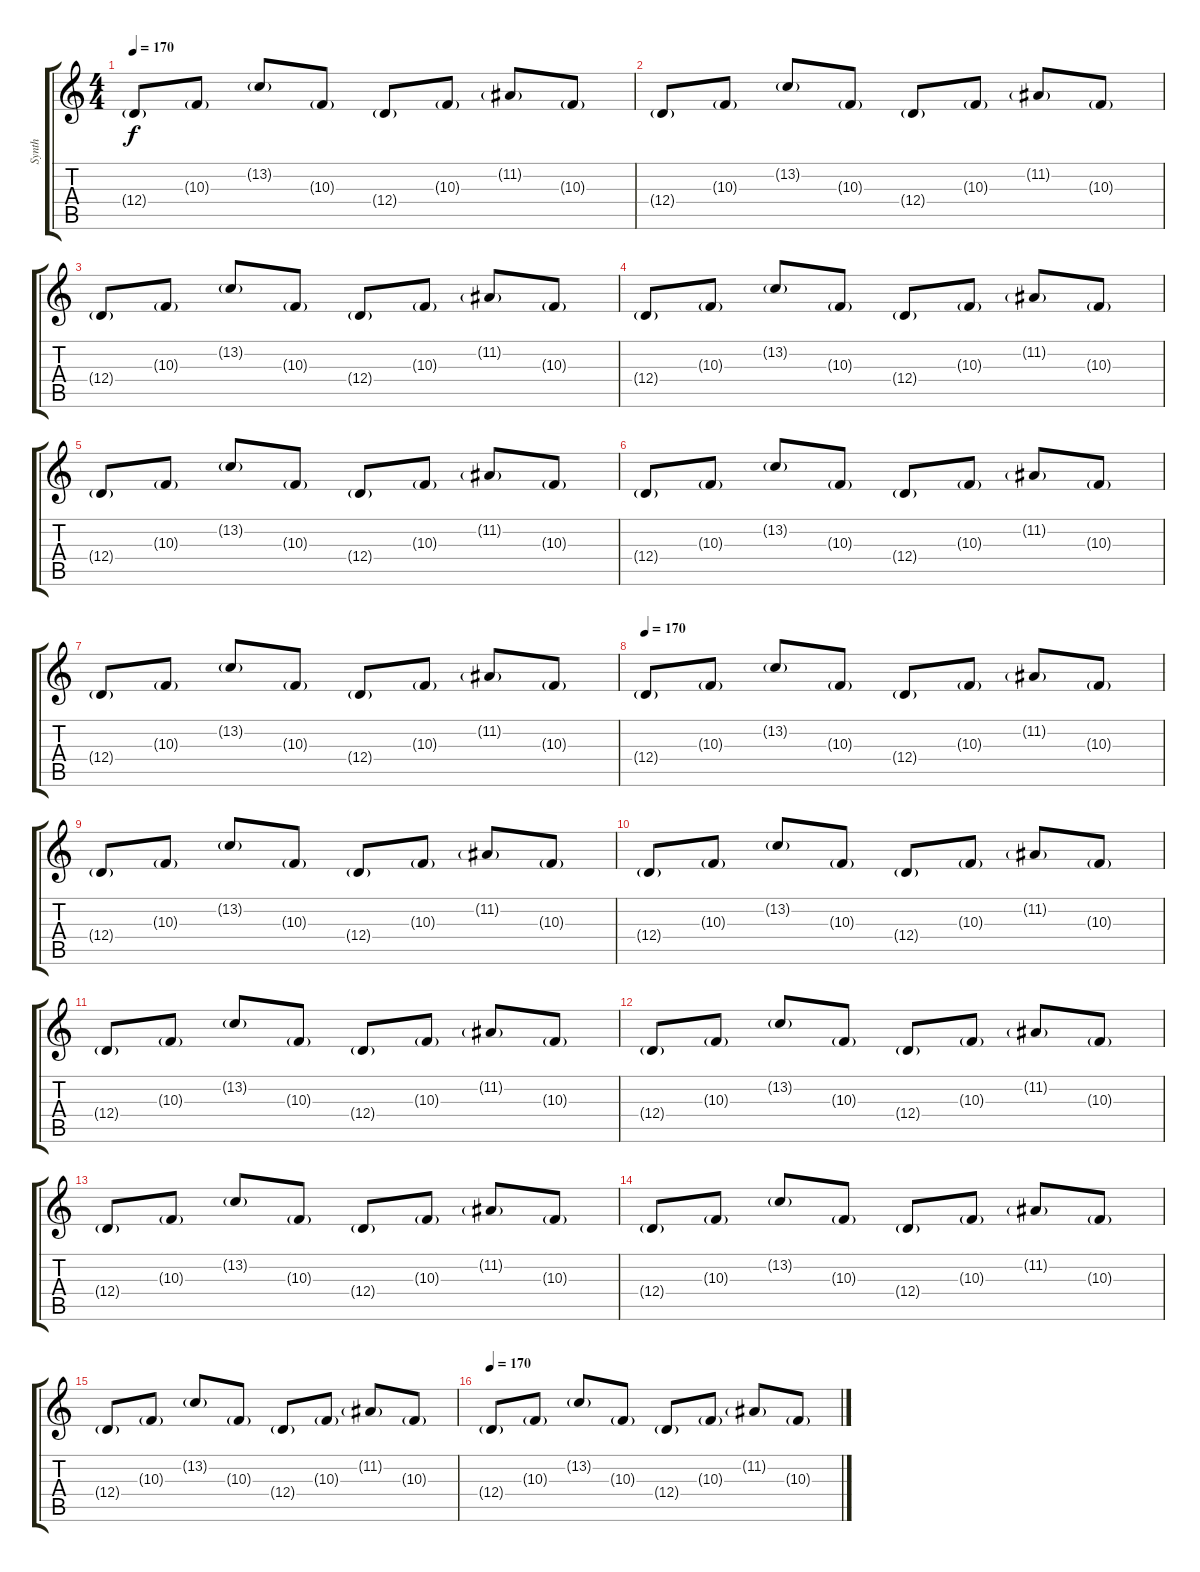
\track ("Synth" "Synth") {instrument stringensemble1}
\staff {score tabs}
\tuning (E4 B3 G3 D3 A2 D2) {hide}
\ts (4 4)
\tempo 170
\clef g2
\ks c
12.4{g}.8{dy f} 10.3{g}.8 13.2{g}.8 10.3{g}.8 12.4{g}.8 10.3{g}.8 11.2{g}.8 10.3{g}.8 |
12.4{g}.8 10.3{g}.8 13.2{g}.8 10.3{g}.8 12.4{g}.8 10.3{g}.8 11.2{g}.8 10.3{g}.8 |
12.4{g}.8 10.3{g}.8 13.2{g}.8 10.3{g}.8 12.4{g}.8 10.3{g}.8 11.2{g}.8 10.3{g}.8 |
12.4{g}.8 10.3{g}.8 13.2{g}.8 10.3{g}.8 12.4{g}.8 10.3{g}.8 11.2{g}.8 10.3{g}.8 |
12.4{g}.8 10.3{g}.8 13.2{g}.8 10.3{g}.8 12.4{g}.8 10.3{g}.8 11.2{g}.8 10.3{g}.8 |
12.4{g}.8 10.3{g}.8 13.2{g}.8 10.3{g}.8 12.4{g}.8 10.3{g}.8 11.2{g}.8 10.3{g}.8 |
12.4{g}.8 10.3{g}.8 13.2{g}.8 10.3{g}.8 12.4{g}.8 10.3{g}.8 11.2{g}.8 10.3{g}.8 |
\tempo 170
12.4{g}.8 10.3{g}.8 13.2{g}.8 10.3{g}.8 12.4{g}.8 10.3{g}.8 11.2{g}.8 10.3{g}.8 |
12.4{g}.8 10.3{g}.8 13.2{g}.8 10.3{g}.8 12.4{g}.8 10.3{g}.8 11.2{g}.8 10.3{g}.8 |
12.4{g}.8 10.3{g}.8 13.2{g}.8 10.3{g}.8 12.4{g}.8 10.3{g}.8 11.2{g}.8 10.3{g}.8 |
12.4{g}.8 10.3{g}.8 13.2{g}.8 10.3{g}.8 12.4{g}.8 10.3{g}.8 11.2{g}.8 10.3{g}.8 |
12.4{g}.8 10.3{g}.8 13.2{g}.8 10.3{g}.8 12.4{g}.8 10.3{g}.8 11.2{g}.8 10.3{g}.8 |
12.4{g}.8 10.3{g}.8 13.2{g}.8 10.3{g}.8 12.4{g}.8 10.3{g}.8 11.2{g}.8 10.3{g}.8 |
12.4{g}.8 10.3{g}.8 13.2{g}.8 10.3{g}.8 12.4{g}.8 10.3{g}.8 11.2{g}.8 10.3{g}.8 |
12.4{g}.8 10.3{g}.8 13.2{g}.8 10.3{g}.8 12.4{g}.8 10.3{g}.8 11.2{g}.8 10.3{g}.8 |
\tempo 170
12.4{g}.8 10.3{g}.8 13.2{g}.8 10.3{g}.8 12.4{g}.8 10.3{g}.8 11.2{g}.8 10.3{g}.8
